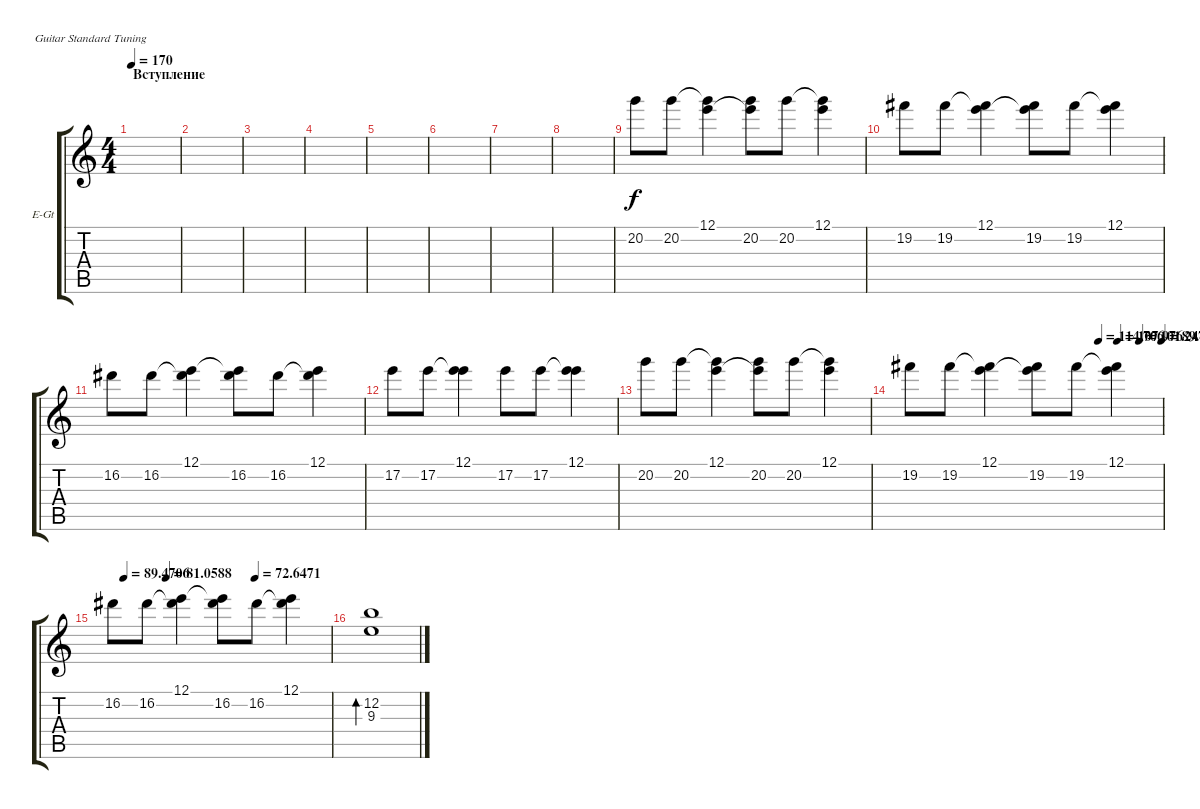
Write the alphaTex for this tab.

\defaultSystemsLayout 4
\bracketExtendMode groupsimilarinstruments
\firstSystemTrackNameOrientation horizontal
\otherSystemsTrackNameOrientation horizontal
\track ("Deryck Whibley " "E-Gt") {instrument distortionguitar}
\staff {score tabs}
\tuning (E4 B3 G3 D3 A2 E2)
\ts (4 4)
\section ("" "Вступление")
\tempo 170
\clef g2
\scale
0.485477
\ks c
|
\scale
0.257261 |
\scale
0.257261 |
\scale
0.333333 |
\scale
0.333333 |
\scale
0.333333 |
\scale
0.333333 |
\scale
0.333333 |
\scale
0.333333 20.2.8 20.2.8 (12.1 20.2{t}).4 (12.1{t} 20.2).8 20.2.8 (12.1 20.2{t}).4 |
\scale
0.333333 19.2.8 19.2.8 (12.1 19.2{t}).4 (12.1{t} 19.2).8 19.2.8 (12.1 19.2{t}).4 |
\scale
0.333333 16.2.8 16.2.8 (12.1 16.2{t}).4 (12.1{t} 16.2).8 16.2.8 (12.1 16.2{t}).4 |
\scale
0.333333 17.2.8 17.2.8 (12.1 17.2{t}).4 17.2.8 17.2.8 (12.1 17.2{t}).4 |
\scale
0.333333 20.2.8 20.2.8 (12.1 20.2{t}).4 (12.1{t} 20.2).8 20.2.8 (12.1 20.2{t}).4 |
\tempo (114.706 0.75)
\tempo (107.976 0.825)
\tempo (101.247 0.9125)
\tempo (89.4706 1)
\scale
0.333333 19.2.8 19.2.8 (12.1 19.2{t}).4 (12.1{t} 19.2).8 19.2.8 (12.1 19.2{t}).4 |
\tempo (89.4706 0.05625)
\tempo (81.0588 0.25)
\tempo (72.6471 0.65625)
\scale
0.333333 16.2.8 16.2.8 (12.1 16.2{t}).4 (12.1{t} 16.2).8 16.2.8 (12.1 16.2{t}).4 |
\scale
0.333333 (12.2 9.3).1{bd 240}
